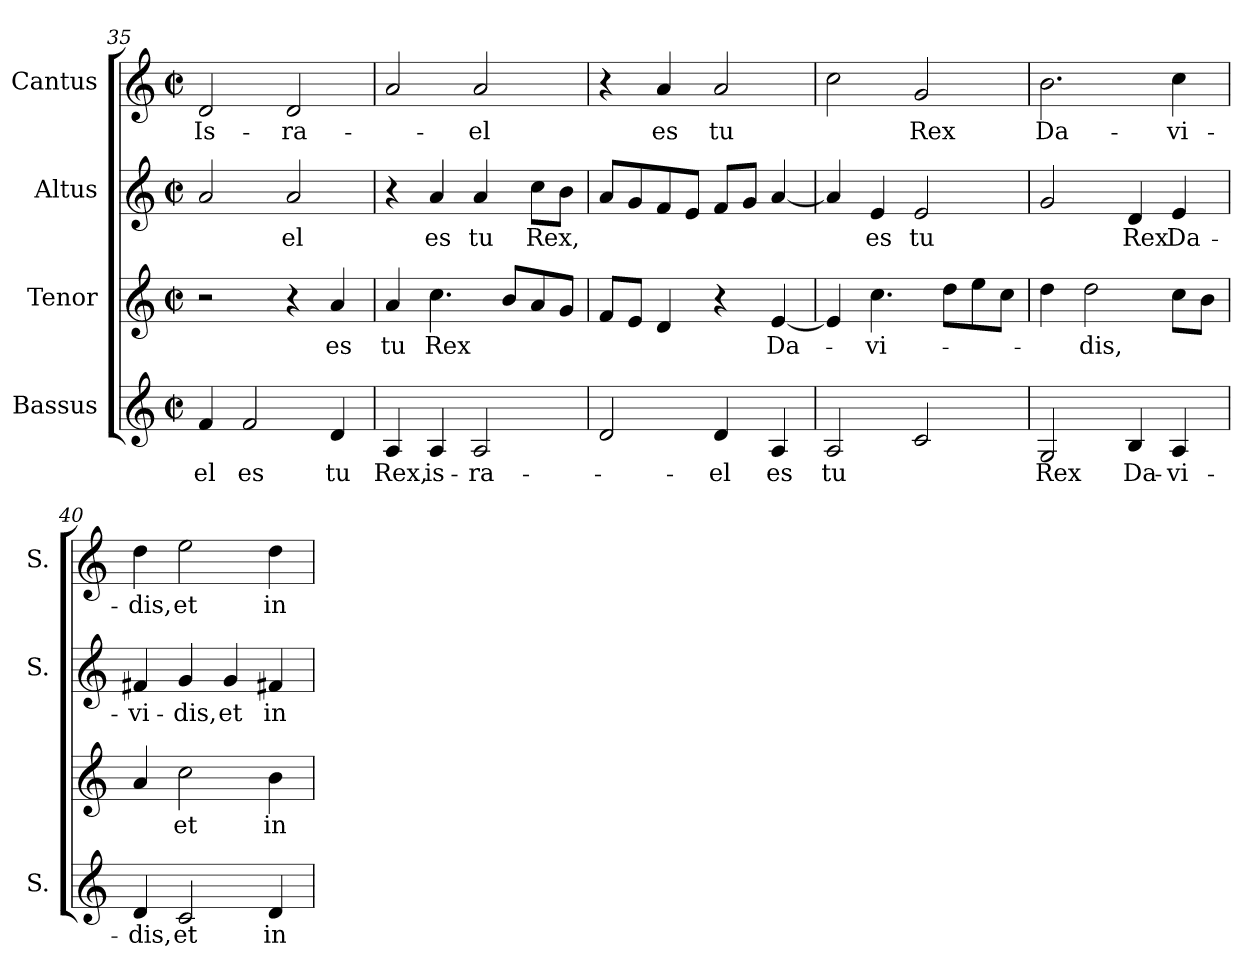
**kern	**text	**kern	**text	**kern	**text	**kern	**text
*part4	*part4	*part3	*part3	*part2	*part2	*part1	*part1
*staff4	*staff4	*staff3	*staff3	*staff2	*staff2	*staff1	*staff1
*I"Bassus	*	*I"Tenor	*	*I"Altus	*	*I"Cantus	*
*I'S.	*	*	*	*I'S.	*	*I'S.	*
*clefG2	*	*clefG2	*	*clefG2	*	*clefG2	*
*k[]	*	*k[]	*	*k[]	*	*k[]	*
*C:	*	*C:	*	*C:	*	*C:	*
*M2/2	*	*M2/2	*	*M2/2	*	*M2/2	*
*met(c|)	*	*met(c|)	*	*met(c|)	*	*met(c|)	*
=35	=35	=35	=35	=35	=35	=35	=35
!	!LO:LY:b:color=#000000	!	!	!	!	!	!
!	!	!	!	!	!	!	!LO:LY:b:color=#000000
4fi/	-el	2r	.	2ai/	.	2di/	Is-
!	!LO:LY:b:color=#000000	!	!	!	!	!	!
2fi/	es	.	.	.	.	.	.
!	!	!	!	!	!LO:LY:b:color=#000000	!	!
!	!	!	!	!	!	!	!LO:LY:b:color=#000000
.	.	4r	.	2ai/	-el	2di/	-ra-
!	!LO:LY:b:color=#000000	!	!	!	!	!	!
!	!	!	!LO:LY:b:color=#000000	!	!	!	!
4di/	tu	4ai/	es	.	.	.	.
=36	=36	=36	=36	=36	=36	=36	=36
!	!LO:LY:b:color=#000000	!	!	!	!	!	!
!	!	!	!LO:LY:b:color=#000000	!	!	!	!
4Ai/	Rex,	4ai/	tu	4r	.	2ai/	.
!	!LO:LY:b:color=#000000	!	!	!	!	!	!
!	!	!	!LO:LY:b:color=#000000	!	!	!	!
!	!	!	!	!	!LO:LY:b:color=#000000	!	!
4Ai/	is-	4.cci\	Rex	4ai/	es	.	.
!	!LO:LY:b:color=#000000	!	!	!	!	!	!
!	!	!	!	!	!LO:LY:b:color=#000000	!	!
!	!	!	!	!	!	!	!LO:LY:b:color=#000000
2Ai/	-ra-	.	.	4ai/	tu	2ai/	-el
.	.	8bi/L	.	.	.	.	.
!	!	!	!	!	!LO:LY:b:color=#000000	!	!
.	.	8ai/	.	8cci\L	Rex,	.	.
.	.	8gi/J	.	8bi\J	.	.	.
=37	=37	=37	=37	=37	=37	=37	=37
2di/	.	8fi/L	.	8ai/L	.	4r	.
.	.	8ei/J	.	8gi/	.	.	.
!	!	!	!	!	!	!	!LO:LY:b:color=#000000
.	.	4di/	.	8fi/	.	4ai/	es
.	.	.	.	8ei/J	.	.	.
!	!LO:LY:b:color=#000000	!	!	!	!	!	!
!	!	!	!	!	!	!	!LO:LY:b:color=#000000
4di/	-el	4r	.	8fi/L	.	2ai/	tu
.	.	.	.	8gi/J	.	.	.
!	!LO:LY:b:color=#000000	!	!	!	!	!	!
!	!	!	!LO:LY:b:color=#000000	!	!	!	!
4Ai/	es	[<4ei/	Da-	[<4ai/	.	.	.
=38	=38	=38	=38	=38	=38	=38	=38
!	!LO:LY:b:color=#000000	!	!	!	!	!	!
2Ai/	tu	4ei/]	.	4ai/]	.	2cci\	.
!	!	!	!LO:LY:b:color=#000000	!	!	!	!
!	!	!	!	!	!LO:LY:b:color=#000000	!	!
.	.	4.cci\	-vi-	4ei/	es	.	.
!	!	!	!	!	!LO:LY:b:color=#000000	!	!
!	!	!	!	!	!	!	!LO:LY:b:color=#000000
2ci/	.	.	.	2ei/	tu	2gi/	Rex
.	.	8ddi\L	.	.	.	.	.
.	.	8eei\	.	.	.	.	.
.	.	8cci\J	.	.	.	.	.
!!LO:LB:g=z
=39	=39	=39	=39	=39	=39	=39	=39
!	!LO:LY:b:color=#000000	!	!	!	!	!	!
!	!	!	!	!	!	!	!LO:LY:b:color=#000000
2Gi/	Rex	4ddi\	.	2gi/	.	2.bi\	Da-
!	!	!	!LO:LY:b:color=#000000	!	!	!	!
.	.	2ddi\	-dis,	.	.	.	.
!	!LO:LY:b:color=#000000	!	!	!	!	!	!
!	!	!	!	!	!LO:LY:b:color=#000000	!	!
4Bi/	Da-	.	.	4di/	Rex	.	.
!	!LO:LY:b:color=#000000	!	!	!	!	!	!
!	!	!	!	!	!LO:LY:b:color=#000000	!	!
!	!	!	!	!	!	!	!LO:LY:b:color=#000000
4Ai/	-vi-	8cci\L	.	4ei/	Da-	4cci\	-vi-
.	.	8bi\J	.	.	.	.	.
=40	=40	=40	=40	=40	=40	=40	=40
!	!LO:LY:b:color=#000000	!	!	!	!	!	!
!	!	!	!	!	!LO:LY:b:color=#000000	!	!
!	!	!	!	!	!	!	!LO:LY:b:color=#000000
4di/	-dis,	4ai/	.	4f#Xi/	-vi-	4ddi\	-dis,
!	!LO:LY:b:color=#000000	!	!	!	!	!	!
!	!	!	!LO:LY:b:color=#000000	!	!	!	!
!	!	!	!	!	!LO:LY:b:color=#000000	!	!
!	!	!	!	!	!	!	!LO:LY:b:color=#000000
2ci/	et	2cci\	et	4gi/	-dis,	2eei\	et
!	!	!	!	!	!LO:LY:b:color=#000000	!	!
.	.	.	.	4gi/	et	.	.
!	!LO:LY:b:color=#000000	!	!	!	!	!	!
!	!	!	!LO:LY:b:color=#000000	!	!	!	!
!	!	!	!	!	!LO:LY:b:color=#000000	!	!
!	!	!	!	!	!	!	!LO:LY:b:color=#000000
4di/	in-	4bi\	in-	4f#Xi/	in-	4ddi\	in
=	=	=	=	=	=	=	=
*-	*-	*-	*-	*-	*-	*-	*-
